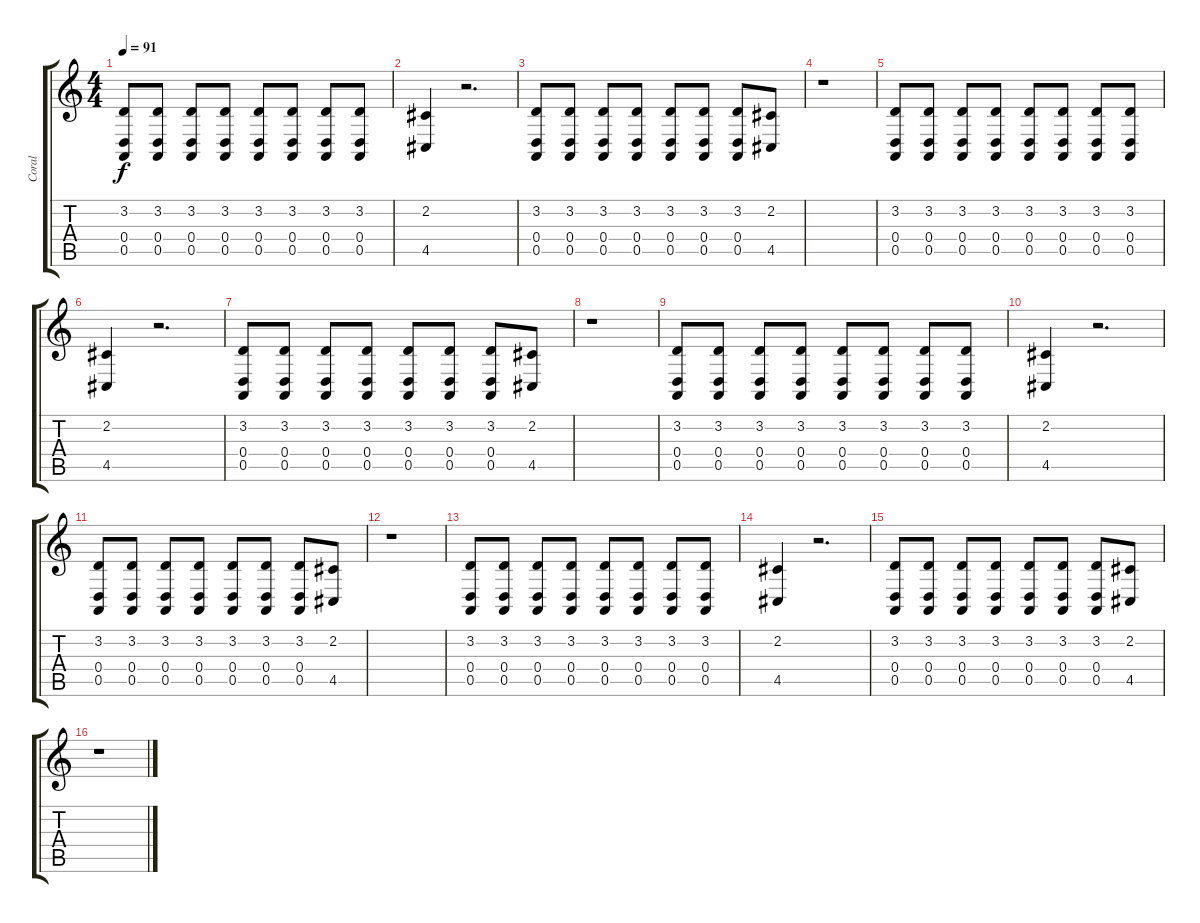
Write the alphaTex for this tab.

\track ("Coral" "Coral") {instrument synthvoice}
\staff {score tabs}
\tuning (E4 B3 G3 D3 A2 E2) {hide}
\ts (4 4)
\tempo 91
\clef g2
\ks c
(3.2 0.4 0.5).8{dy f} (3.2 0.4 0.5).8 (3.2 0.4 0.5).8 (3.2 0.4 0.5).8 (3.2 0.4 0.5).8 (3.2 0.4 0.5).8 (3.2 0.4 0.5).8 (3.2 0.4 0.5).8 |
(2.2 4.5).4 r.2{d} |
(3.2 0.4 0.5).8 (3.2 0.4 0.5).8 (3.2 0.4 0.5).8 (3.2 0.4 0.5).8 (3.2 0.4 0.5).8 (3.2 0.4 0.5).8 (3.2 0.4 0.5).8 (2.2 4.5).8 |
r.1 |
(3.2 0.4 0.5).8 (3.2 0.4 0.5).8 (3.2 0.4 0.5).8 (3.2 0.4 0.5).8 (3.2 0.4 0.5).8 (3.2 0.4 0.5).8 (3.2 0.4 0.5).8 (3.2 0.4 0.5).8 |
(2.2 4.5).4 r.2{d} |
(3.2 0.4 0.5).8 (3.2 0.4 0.5).8 (3.2 0.4 0.5).8 (3.2 0.4 0.5).8 (3.2 0.4 0.5).8 (3.2 0.4 0.5).8 (3.2 0.4 0.5).8 (2.2 4.5).8 |
r.1 |
(3.2 0.4 0.5).8{volume 10} (3.2 0.4 0.5).8 (3.2 0.4 0.5).8 (3.2 0.4 0.5).8 (3.2 0.4 0.5).8 (3.2 0.4 0.5).8 (3.2 0.4 0.5).8 (3.2 0.4 0.5).8 |
(2.2 4.5).4 r.2{d} |
(3.2 0.4 0.5).8{volume 8} (3.2 0.4 0.5).8 (3.2 0.4 0.5).8 (3.2 0.4 0.5).8 (3.2 0.4 0.5).8 (3.2 0.4 0.5).8 (3.2 0.4 0.5).8 (2.2 4.5).8 |
r.1 |
(3.2 0.4 0.5).8{volume 6} (3.2 0.4 0.5).8 (3.2 0.4 0.5).8 (3.2 0.4 0.5).8 (3.2 0.4 0.5).8 (3.2 0.4 0.5).8 (3.2 0.4 0.5).8 (3.2 0.4 0.5).8 |
(2.2 4.5).4 r.2{d} |
(3.2 0.4 0.5).8{volume 4} (3.2 0.4 0.5).8 (3.2 0.4 0.5).8 (3.2 0.4 0.5).8 (3.2 0.4 0.5).8 (3.2 0.4 0.5).8 (3.2 0.4 0.5).8 (2.2 4.5).8 |
r.1
